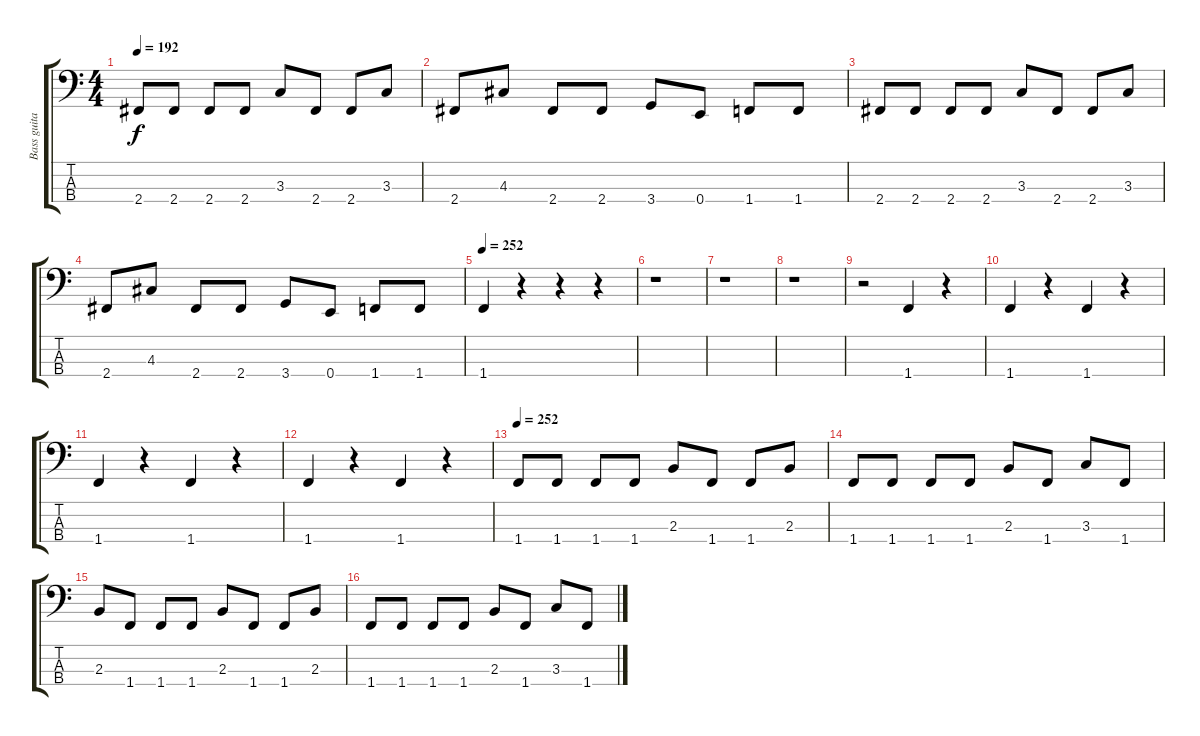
\track ("Bass guitar" "Bass guita") {instrument electricbassfinger}
\staff {score tabs}
\tuning (G2 D2 A1 E1) {hide}
\ts (4 4)
\tempo 192
\clef f4
\ks c
2.4.8{dy f} 2.4.8 2.4.8 2.4.8 3.3.8 2.4.8 2.4.8 3.3.8 |
2.4.8 4.3.8 2.4.8 2.4.8 3.4.8 0.4.8 1.4.8 1.4.8 |
2.4.8 2.4.8 2.4.8 2.4.8 3.3.8 2.4.8 2.4.8 3.3.8 |
2.4.8 4.3.8 2.4.8 2.4.8 3.4.8 0.4.8 1.4.8 1.4.8 |
\tempo 252
1.4.4 r.4 r.4 r.4 |
r.1 |
r.1 |
r.1 |
r.2 1.4.4 r.4 |
1.4.4 r.4 1.4.4 r.4 |
1.4.4 r.4 1.4.4 r.4 |
1.4.4 r.4 1.4.4 r.4 |
\tempo 252
1.4.8 1.4.8 1.4.8 1.4.8 2.3.8 1.4.8 1.4.8 2.3.8 |
1.4.8 1.4.8 1.4.8 1.4.8 2.3.8 1.4.8 3.3.8 1.4.8 |
2.3.8 1.4.8 1.4.8 1.4.8 2.3.8 1.4.8 1.4.8 2.3.8 |
1.4.8 1.4.8 1.4.8 1.4.8 2.3.8 1.4.8 3.3.8 1.4.8
